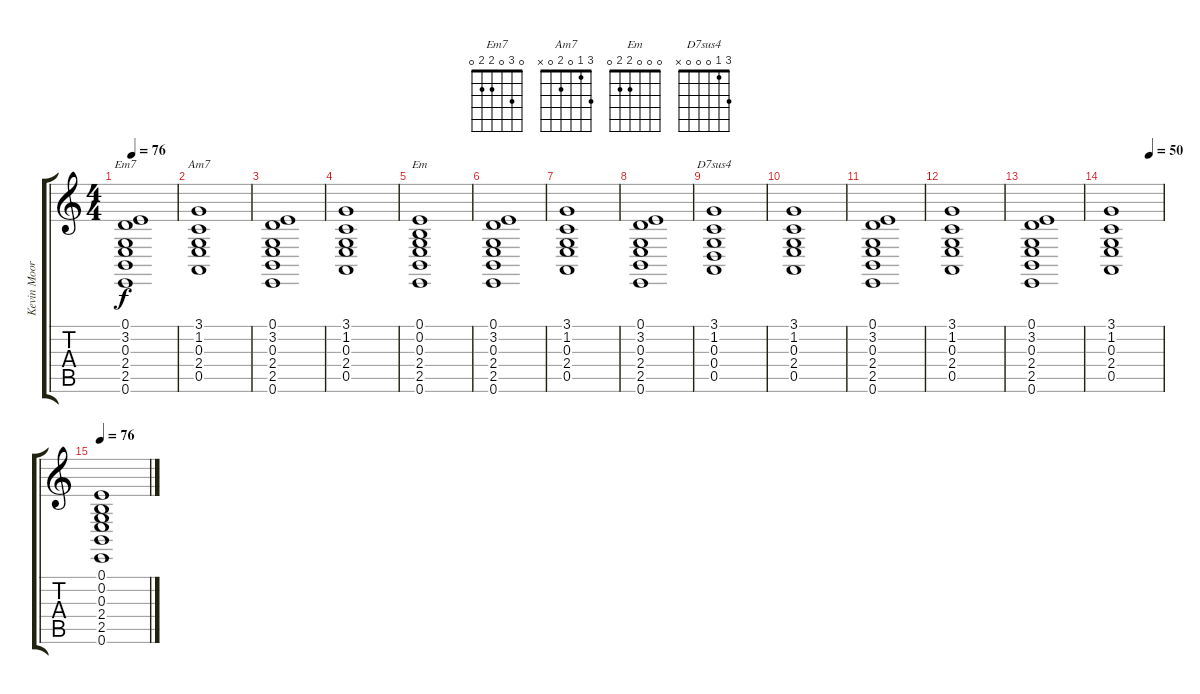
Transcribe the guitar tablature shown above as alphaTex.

\track ("Kevin Moore" "Kevin Moor") {instrument acousticgrandpiano}
\staff {score tabs}
\tuning (E4 B3 G3 D3 A2 E2) {hide}
\chord ("Em7" 0 3 0 2 2 0)
\chord ("Am7" 3 1 0 2 0 x)
\chord ("Em" 0 0 0 2 2 0)
\chord ("D7sus4" 3 1 0 0 0 x)
\ts (4 4)
\tempo 76
\clef g2
\ks c
(0.1 3.2 0.3 2.4 2.5 0.6).1{ch "Em7" dy f} |
(3.1 1.2 0.3 2.4 0.5).1{ch "Am7"} |
(0.1 3.2 0.3 2.4 2.5 0.6).1 |
(3.1 1.2 0.3 2.4 0.5).1 |
(0.1 0.2 0.3 2.4 2.5 0.6).1{ch "Em"} |
(0.1 3.2 0.3 2.4 2.5 0.6).1 |
(3.1 1.2 0.3 2.4 0.5).1 |
(0.1 3.2 0.3 2.4 2.5 0.6).1 |
(3.1 1.2 0.3 0.4 0.5).1{ch "D7sus4"} |
(3.1 1.2 0.3 2.4 0.5).1 |
(0.1 3.2 0.3 2.4 2.5 0.6).1 |
(3.1 1.2 0.3 2.4 0.5).1 |
(0.1 3.2 0.3 2.4 2.5 0.6).1 |
\tempo (50 0.75)
(3.1 1.2 0.3 2.4 0.5).1 |
\tempo 76
(0.1 0.2 0.3 2.4 2.5 0.6).1
